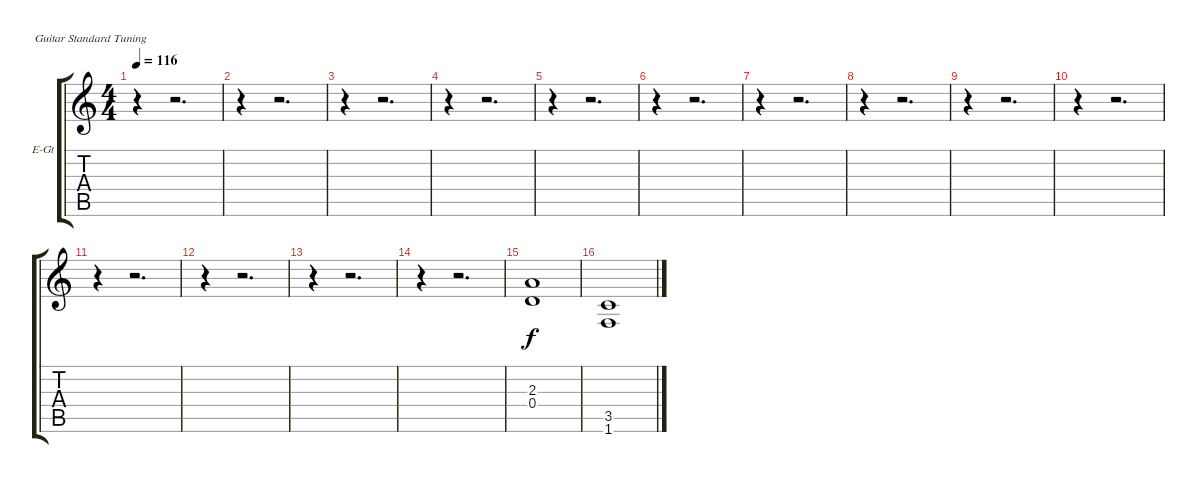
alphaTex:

\bracketExtendMode groupsimilarinstruments
\firstSystemTrackNameOrientation horizontal
\otherSystemsTrackNameOrientation horizontal
\track ("Guitare elec" "E-Gt") {instrument electricguitarclean}
\staff {score tabs}
\tuning (E4 B3 G3 D3 A2 E2)
\ts (4 4)
\tempo 116
\clef g2
\ks c
r.4{dy f} r.2{d} |
r.4 r.2{d} |
r.4 r.2{d} |
r.4 r.2{d} |
r.4 r.2{d} |
r.4 r.2{d} |
r.4 r.2{d} |
r.4 r.2{d} |
r.4 r.2{d} |
r.4 r.2{d} |
r.4 r.2{d} |
r.4 r.2{d} |
r.4 r.2{d} |
r.4 r.2{d} |
(2.3 0.4).1 |
(3.5 1.6).1
